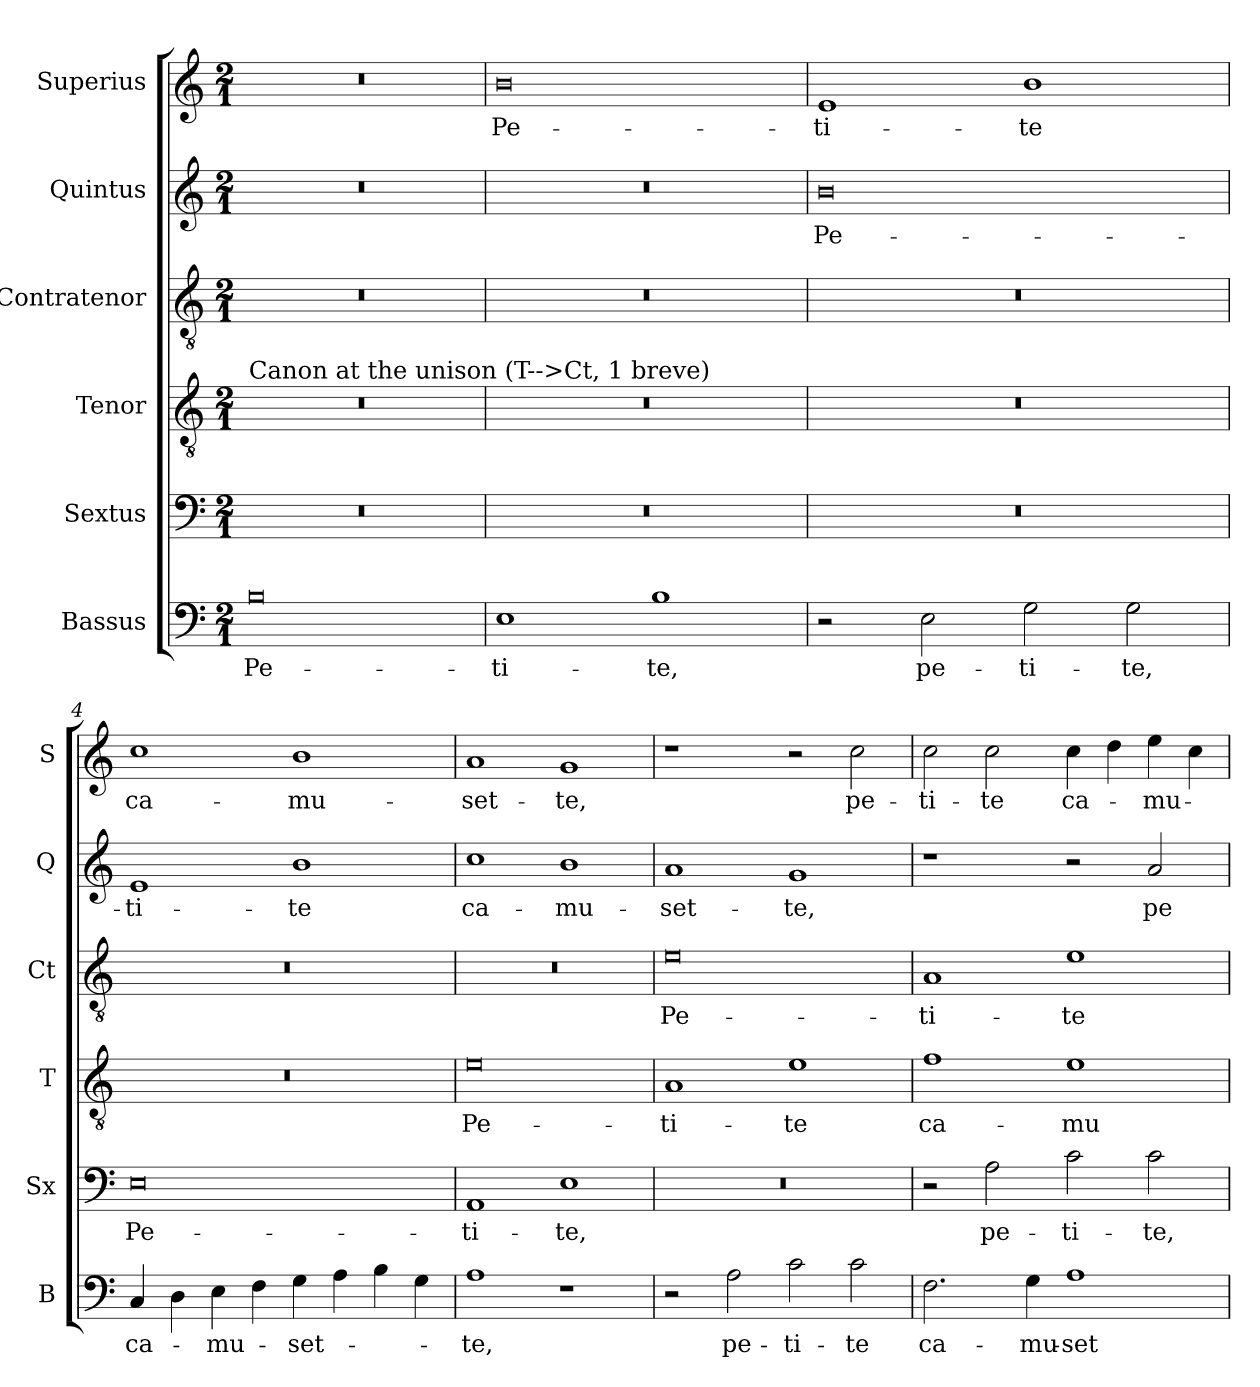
**kern	**text	**kern	**text	**kern	**text	**kern	**text	**kern	**text	**kern	**text
*part6	*part6	*part5	*part5	*part4	*part4	*part3	*part3	*part2	*part2	*part1	*part1
*staff6	*staff6	*staff5	*staff5	*staff4	*staff4	*staff3	*staff3	*staff2	*staff2	*staff1	*staff1
*I"Bassus	*	*I"Sextus	*	*I"Tenor	*	*I"Contratenor	*	*I"Quintus	*	*I"Superius	*
*I'B	*	*I'Sx	*	*I'T	*	*I'Ct	*	*I'Q	*	*I'S	*
*clefF4	*	*clefF4	*	*clefGv2	*	*clefGv2	*	*clefG2	*	*clefG2	*
*k[]	*	*k[]	*	*k[]	*	*k[]	*	*k[]	*	*k[]	*
*M2/1	*	*M2/1	*	*M2/1	*	*M2/1	*	*M2/1	*	*M2/1	*
=1	=1	=1	=1	=1	=1	=1	=1	=1	=1	=1	=1
!	!	!	!	!LO:TX:a:t=Canon at the unison (T-->Ct, 1 breve)	!	!	!	!	!	!	!
0B	Pe-	0r	.	0r	.	0r	.	0r	.	0r	.
=2	=2	=2	=2	=2	=2	=2	=2	=2	=2	=2	=2
1E	-ti-	0r	.	0r	.	0r	.	0r	.	0b	Pe-
1B	-te,	.	.	.	.	.	.	.	.	.	.
=3	=3	=3	=3	=3	=3	=3	=3	=3	=3	=3	=3
2r	.	0r	.	0r	.	0r	.	0b	Pe-	1e	-ti-
2E\	pe-	.	.	.	.	.	.	.	.	.	.
2G\	-ti-	.	.	.	.	.	.	.	.	1b	-te
2G\	-te,	.	.	.	.	.	.	.	.	.	.
=4	=4	=4	=4	=4	=4	=4	=4	=4	=4	=4	=4
4C/	ca-	0E	Pe-	0r	.	0r	.	1e	-ti-	1cc	ca-
4D\	.	.	.	.	.	.	.	.	.	.	.
4E\	-mu-	.	.	.	.	.	.	.	.	.	.
4F\	.	.	.	.	.	.	.	.	.	.	.
4G\	-set-	.	.	.	.	.	.	1b	-te	1b	-mu-
4A\	.	.	.	.	.	.	.	.	.	.	.
4B\	.	.	.	.	.	.	.	.	.	.	.
4G\	.	.	.	.	.	.	.	.	.	.	.
=5	=5	=5	=5	=5	=5	=5	=5	=5	=5	=5	=5
1A	-te,	1AA	-ti-	0e	Pe-	0r	.	1cc	ca-	1a	-set-
1r	.	1E	-te,	.	.	.	.	1b	-mu-	1g	-te,
=6	=6	=6	=6	=6	=6	=6	=6	=6	=6	=6	=6
2r	.	0r	.	1A	-ti-	0e	Pe-	1a	-set-	1r	.
2A\	pe-	.	.	.	.	.	.	.	.	.	.
2c\	-ti-	.	.	1e	-te	.	.	1g	-te,	2r	.
2c\	-te	.	.	.	.	.	.	.	.	2cc\	pe-
=7	=7	=7	=7	=7	=7	=7	=7	=7	=7	=7	=7
2.F\	ca-	2r	.	1f	ca-	1A	-ti-	1r	.	2cc\	-ti-
.	.	2A\	pe-	.	.	.	.	.	.	2cc\	-te
4G\	-mu-	.	.	.	.	.	.	.	.	.	.
1A	-set-	2c\	-ti-	1e	-mu-	1e	-te	2r	.	4cc\	ca-
.	.	.	.	.	.	.	.	.	.	4dd\	.
.	.	2c\	-te,	.	.	.	.	2a/	pe-	4ee\	-mu-
.	.	.	.	.	.	.	.	.	.	4cc\	.
=	=	=	=	=	=	=	=	=	=	=	=
*-	*-	*-	*-	*-	*-	*-	*-	*-	*-	*-	*-
